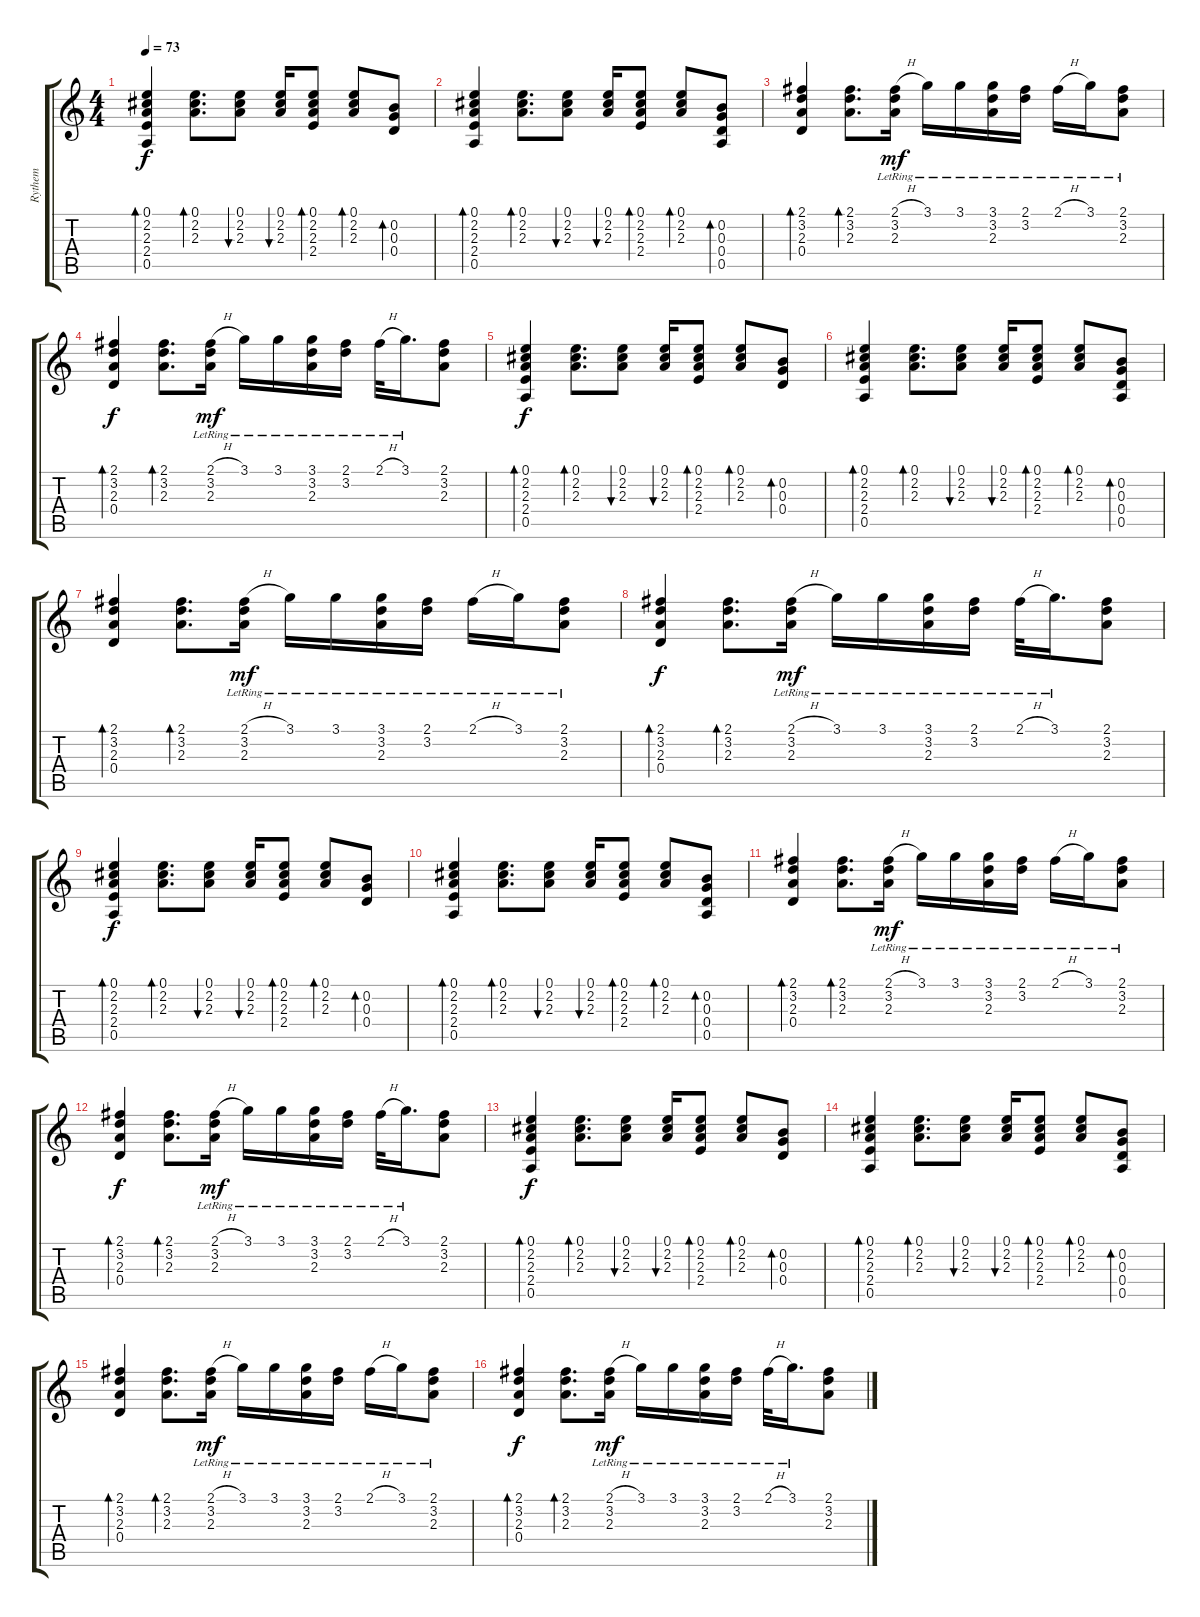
\track ("Rythem" "Rythem") {instrument acousticguitarsteel}
\staff {score tabs}
\tuning (E4 B3 G3 D3 A2 E2) {hide}
\ts (4 4)
\tempo 73
\clef g2
\ks c
(0.1 2.2 2.3 2.4 0.5).4{bd 60 dy f} (0.1 2.2 2.3).8{d bd 60} (0.1 2.2 2.3).8{bu 60} (0.1 2.2 2.3).16{bu 60} (0.1 2.2 2.3 2.4).8{bd 60} (0.1 2.2 2.3).8{bd 60} (0.2 0.3 0.4).8{bd 60} |
(0.1 2.2 2.3 2.4 0.5).4{bd 60} (0.1 2.2 2.3).8{d bd 60} (0.1 2.2 2.3).8{bu 60} (0.1 2.2 2.3).16{bu 60} (0.1 2.2 2.3 2.4).8{bd 60} (0.1 2.2 2.3).8{bd 60} (0.2 0.3 0.4 0.5).8{bd 60} |
(2.1 3.2 2.3 0.4).4{bd 60} (2.1 3.2 2.3).8{d bd 60} (2.1{h lr} 3.2{lr} 2.3{lr}).16{dy mf} 3.1{lr}.16 3.1{lr}.16 (3.1{lr} 3.2{lr} 2.3{lr}).16 (2.1{lr} 3.2{lr}).16 2.1{h lr}.16 3.1{lr}.16 (2.1{lr} 3.2{lr} 2.3{lr}).8 |
(2.1 3.2 2.3 0.4).4{bd 60 dy f} (2.1 3.2 2.3).8{d bd 60} (2.1{h lr} 3.2{lr} 2.3{lr}).16{dy mf} 3.1{lr}.16 3.1{lr}.16 (3.1{lr} 3.2{lr} 2.3{lr}).16 (2.1{lr} 3.2{lr}).16 2.1{h lr}.32 3.1{lr}.16{d} (2.1 3.2 2.3).8 |
(0.1 2.2 2.3 2.4 0.5).4{bd 60 dy f} (0.1 2.2 2.3).8{d bd 60} (0.1 2.2 2.3).8{bu 60} (0.1 2.2 2.3).16{bu 60} (0.1 2.2 2.3 2.4).8{bd 60} (0.1 2.2 2.3).8{bd 60} (0.2 0.3 0.4).8{bd 60} |
(0.1 2.2 2.3 2.4 0.5).4{bd 60} (0.1 2.2 2.3).8{d bd 60} (0.1 2.2 2.3).8{bu 60} (0.1 2.2 2.3).16{bu 60} (0.1 2.2 2.3 2.4).8{bd 60} (0.1 2.2 2.3).8{bd 60} (0.2 0.3 0.4 0.5).8{bd 60} |
(2.1 3.2 2.3 0.4).4{bd 60} (2.1 3.2 2.3).8{d bd 60} (2.1{h lr} 3.2{lr} 2.3{lr}).16{dy mf} 3.1{lr}.16 3.1{lr}.16 (3.1{lr} 3.2{lr} 2.3{lr}).16 (2.1{lr} 3.2{lr}).16 2.1{h lr}.16 3.1{lr}.16 (2.1{lr} 3.2{lr} 2.3{lr}).8 |
(2.1 3.2 2.3 0.4).4{bd 60 dy f} (2.1 3.2 2.3).8{d bd 60} (2.1{h lr} 3.2{lr} 2.3{lr}).16{dy mf} 3.1{lr}.16 3.1{lr}.16 (3.1{lr} 3.2{lr} 2.3{lr}).16 (2.1{lr} 3.2{lr}).16 2.1{h lr}.32 3.1{lr}.16{d} (2.1 3.2 2.3).8 |
(0.1 2.2 2.3 2.4 0.5).4{bd 60 dy f} (0.1 2.2 2.3).8{d bd 60} (0.1 2.2 2.3).8{bu 60} (0.1 2.2 2.3).16{bu 60} (0.1 2.2 2.3 2.4).8{bd 60} (0.1 2.2 2.3).8{bd 60} (0.2 0.3 0.4).8{bd 60} |
(0.1 2.2 2.3 2.4 0.5).4{bd 60} (0.1 2.2 2.3).8{d bd 60} (0.1 2.2 2.3).8{bu 60} (0.1 2.2 2.3).16{bu 60} (0.1 2.2 2.3 2.4).8{bd 60} (0.1 2.2 2.3).8{bd 60} (0.2 0.3 0.4 0.5).8{bd 60} |
(2.1 3.2 2.3 0.4).4{bd 60} (2.1 3.2 2.3).8{d bd 60} (2.1{h lr} 3.2{lr} 2.3{lr}).16{dy mf} 3.1{lr}.16 3.1{lr}.16 (3.1{lr} 3.2{lr} 2.3{lr}).16 (2.1{lr} 3.2{lr}).16 2.1{h lr}.16 3.1{lr}.16 (2.1{lr} 3.2{lr} 2.3{lr}).8 |
(2.1 3.2 2.3 0.4).4{bd 60 dy f} (2.1 3.2 2.3).8{d bd 60} (2.1{h lr} 3.2{lr} 2.3{lr}).16{dy mf} 3.1{lr}.16 3.1{lr}.16 (3.1{lr} 3.2{lr} 2.3{lr}).16 (2.1{lr} 3.2{lr}).16 2.1{h lr}.32 3.1{lr}.16{d} (2.1 3.2 2.3).8 |
(0.1 2.2 2.3 2.4 0.5).4{bd 60 dy f} (0.1 2.2 2.3).8{d bd 60} (0.1 2.2 2.3).8{bu 60} (0.1 2.2 2.3).16{bu 60} (0.1 2.2 2.3 2.4).8{bd 60} (0.1 2.2 2.3).8{bd 60} (0.2 0.3 0.4).8{bd 60} |
(0.1 2.2 2.3 2.4 0.5).4{bd 60} (0.1 2.2 2.3).8{d bd 60} (0.1 2.2 2.3).8{bu 60} (0.1 2.2 2.3).16{bu 60} (0.1 2.2 2.3 2.4).8{bd 60} (0.1 2.2 2.3).8{bd 60} (0.2 0.3 0.4 0.5).8{bd 60} |
(2.1 3.2 2.3 0.4).4{bd 60} (2.1 3.2 2.3).8{d bd 60} (2.1{h lr} 3.2{lr} 2.3{lr}).16{dy mf} 3.1{lr}.16 3.1{lr}.16 (3.1{lr} 3.2{lr} 2.3{lr}).16 (2.1{lr} 3.2{lr}).16 2.1{h lr}.16 3.1{lr}.16 (2.1{lr} 3.2{lr} 2.3{lr}).8 |
(2.1 3.2 2.3 0.4).4{bd 60 dy f} (2.1 3.2 2.3).8{d bd 60} (2.1{h lr} 3.2{lr} 2.3{lr}).16{dy mf} 3.1{lr}.16 3.1{lr}.16 (3.1{lr} 3.2{lr} 2.3{lr}).16 (2.1{lr} 3.2{lr}).16 2.1{h lr}.32 3.1{lr}.16{d} (2.1 3.2 2.3).8
